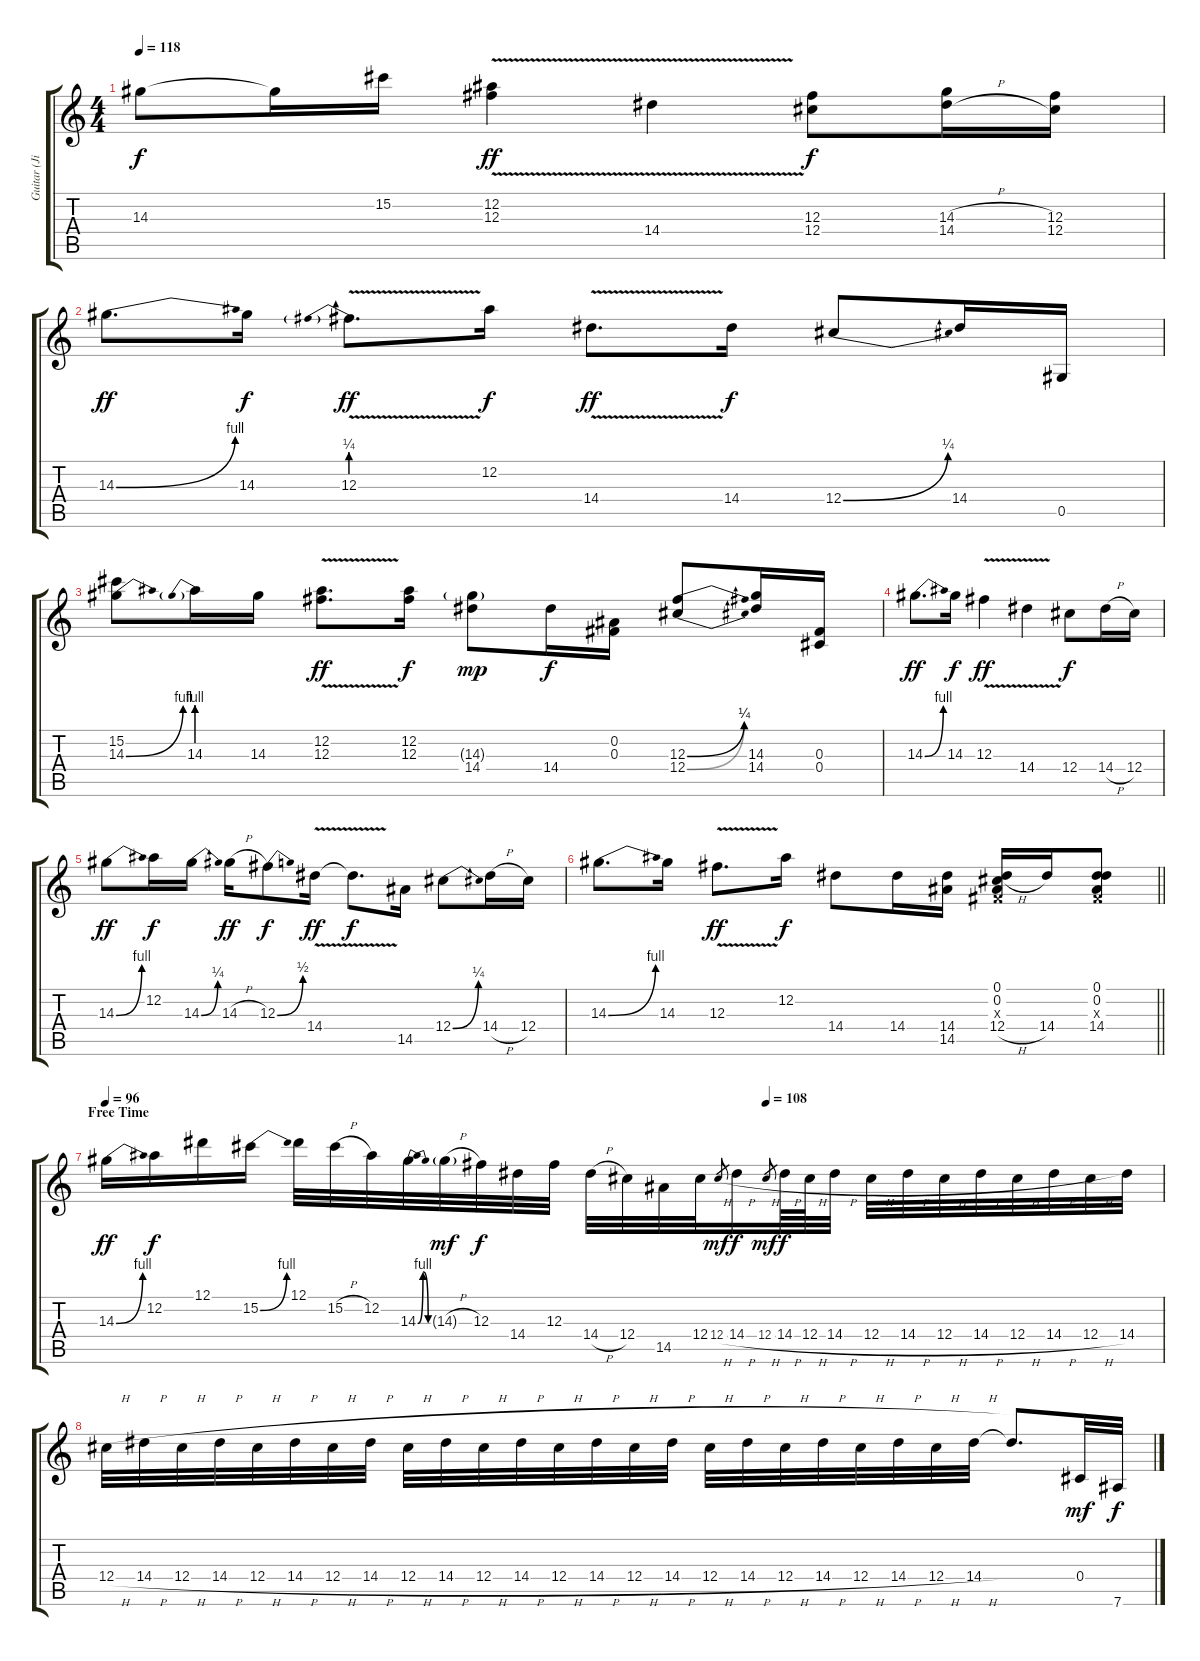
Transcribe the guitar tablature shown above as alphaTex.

\track ("Guitar (Jimi Hendrix)" "Guitar (Ji") {instrument overdrivenguitar}
\staff {score tabs}
\tuning (Eb4 Bb3 Gb3 Db3 Ab2 Eb2) {hide}
\ts (4 4)
\tempo 118
\clef g2
\ks c
14.3.8{dy f} 14.3{t}.16 15.2.16 (12.2{v} 12.3{v}).4{dy ff} 14.4{v}.4 (12.3 12.4).8{dy f} (14.3{h} 14.4{h}).16 (12.3 12.4).16 |
14.3{be (bend 0 0 60 4)}.8{d dy ff} 14.3.16{dy f} 12.3{be (prebend 0 1 60 1) v}.8{d dy ff} 12.2.16{dy f} 14.4{v}.8{d dy ff} 14.4.16{dy f} 12.4{be (bend 0 0 60 1)}.8 14.4.16 0.5.16 |
(15.2 14.3{be (bend 0 0 60 4)}).8 14.3{be (prebend 0 4 60 4)}.16 14.3.16 (12.2{v} 12.3{v}).8{d dy ff} (12.2 12.3).16{dy f} (14.3{g} 14.4).8{dy mp} 14.4.16{dy f} (0.2 0.3).16 (12.3{be (bend 0 0 60 1)} 12.4{be (bend 0 0 60 1)}).8 (14.3 14.4).16 (0.3 0.4).16 |
14.3{be (bend 0 0 60 4)}.8{d dy ff} 14.3.16{dy f} 12.3{v}.4{dy ff} 14.4{v}.4 12.4.8{dy f} 14.4{h}.16 12.4.16 |
14.3{be (bend 0 0 60 4)}.8{dy ff} 12.2.16{dy f} 14.3{be (bend 0 0 60 1)}.16 14.3{h}.16{dy ff} 12.3{be (bend 0 0 60 2)}.8{dy f} 14.4{v}.16{dy ff} 14.4{t}.8{d dy f} 14.5.16 12.4{be (bend 0 0 60 1)}.8 14.4{h}.16 12.4.16 |
\barLineRight lightlight
14.3{be (bend 0 0 60 4)}.8{d} 14.3.16 12.3{v}.8{d dy ff} 12.2.16{dy f} 14.4.8 14.4.16 (14.4 14.5).16 (0.1 0.2 0.3{x} 12.4{h}).16 14.4.16 (0.1 0.2 0.3{x} 14.4).8 |
\section ("" "Free Time")
\tempo 96
\tempo (108 0.625)
14.3{be (bend 0 0 60 4)}.16{dy ff} 12.2.16{dy f} 12.1.16 15.2{be (bend 0 0 60 4)}.16 12.1.32 15.2{h}.32 12.2.32 14.3{be (bendrelease 0 0 15 4 30 4 60 0)}.32 14.3{h g}.32{dy mf} 12.3.32{dy f} 14.4.32 12.3.32 14.4{h}.32 12.4.32 14.5.32 12.4.32 12.4{h}.8{gr dy mf} 14.4{h}.16{dy f} 12.4{h}.8{gr dy mf} 14.4{h}.64{dy f} 12.4{h}.64 14.4{h}.32 12.4{h}.32 14.4{h}.32 12.4{h}.32 14.4{h}.32 12.4{h}.32 14.4{h}.32 12.4{h}.32 14.4.32 |
12.4{h}.32 14.4{h}.32 12.4{h}.32 14.4{h}.32 12.4{h}.32 14.4{h}.32 12.4{h}.32 14.4{h}.32 12.4{h}.32 14.4{h}.32 12.4{h}.32 14.4{h}.32 12.4{h}.32 14.4{h}.32 12.4{h}.32 14.4{h}.32 12.4{h}.32 14.4{h}.32 12.4{h}.32 14.4{h}.32 12.4{h}.32 14.4{h}.32 12.4{h}.32 14.4{h}.32 14.4{t}.8{d} 0.4.32{dy mf} 7.6.32{dy f}
